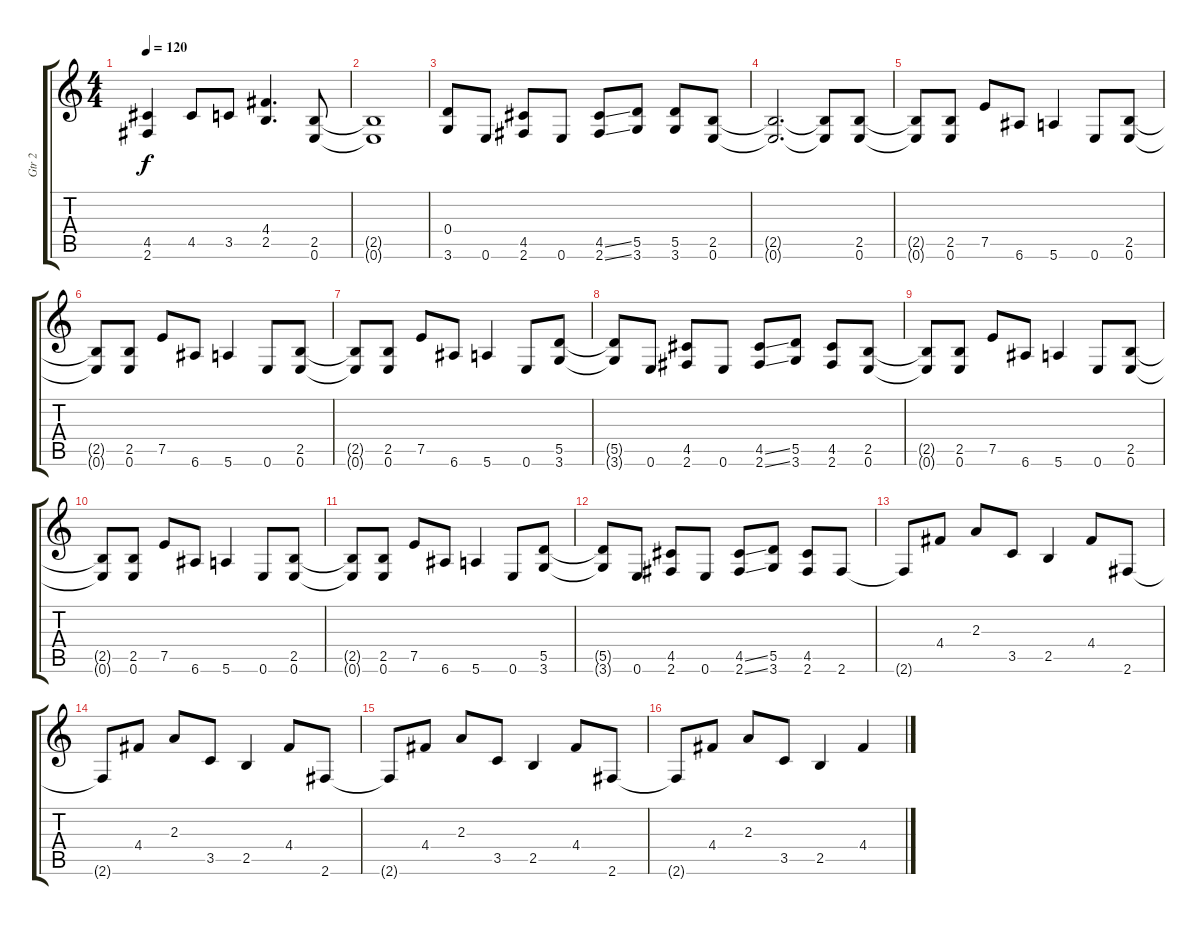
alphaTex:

\track ("Gtr 2" "Gtr 2") {instrument distortionguitar}
\staff {score tabs}
\tuning (E4 B3 G3 D3 A2 E2) {hide}
\ts (4 4)
\tempo 120
\clef g2
\ks c
(4.5 2.6).4{dy f} 4.5.8 3.5.8 (4.4 2.5).4{d} (2.5 0.6).8 |
(2.5{t} 0.6{t}).1 |
(0.4 3.6).8 0.6.8 (4.5 2.6).8 0.6.8 (4.5{ss} 2.6{ss}).8 (5.5 3.6).8 (5.5 3.6).8 (2.5 0.6).8 |
(2.5{t} 0.6{t}).2{d} (2.5{t} 0.6{t}).8 (2.5 0.6).8 |
(2.5{t} 0.6{t}).8 (2.5 0.6).8 7.5.8 6.6.8 5.6.4 0.6.8 (2.5 0.6).8 |
(2.5{t} 0.6{t}).8 (2.5 0.6).8 7.5.8 6.6.8 5.6.4 0.6.8 (2.5 0.6).8 |
(2.5{t} 0.6{t}).8 (2.5 0.6).8 7.5.8 6.6.8 5.6.4 0.6.8 (5.5 3.6).8 |
(5.5{t} 3.6{t}).8 0.6.8 (4.5 2.6).8 0.6.8 (4.5{ss} 2.6{ss}).8 (5.5 3.6).8 (4.5 2.6).8 (2.5 0.6).8 |
(2.5{t} 0.6{t}).8 (2.5 0.6).8 7.5.8 6.6.8 5.6.4 0.6.8 (2.5 0.6).8 |
(2.5{t} 0.6{t}).8 (2.5 0.6).8 7.5.8 6.6.8 5.6.4 0.6.8 (2.5 0.6).8 |
(2.5{t} 0.6{t}).8 (2.5 0.6).8 7.5.8 6.6.8 5.6.4 0.6.8 (5.5 3.6).8 |
(5.5{t} 3.6{t}).8 0.6.8 (4.5 2.6).8 0.6.8 (4.5{ss} 2.6{ss}).8 (5.5 3.6).8 (4.5 2.6).8 2.6.8 |
2.6{t}.8 4.4.8 2.3.8 3.5.8 2.5.4 4.4.8 2.6.8 |
2.6{t}.8 4.4.8 2.3.8 3.5.8 2.5.4 4.4.8 2.6.8 |
2.6{t}.8 4.4.8 2.3.8 3.5.8 2.5.4 4.4.8 2.6.8 |
2.6{t}.8 4.4.8 2.3.8 3.5.8 2.5.4 4.4.4
